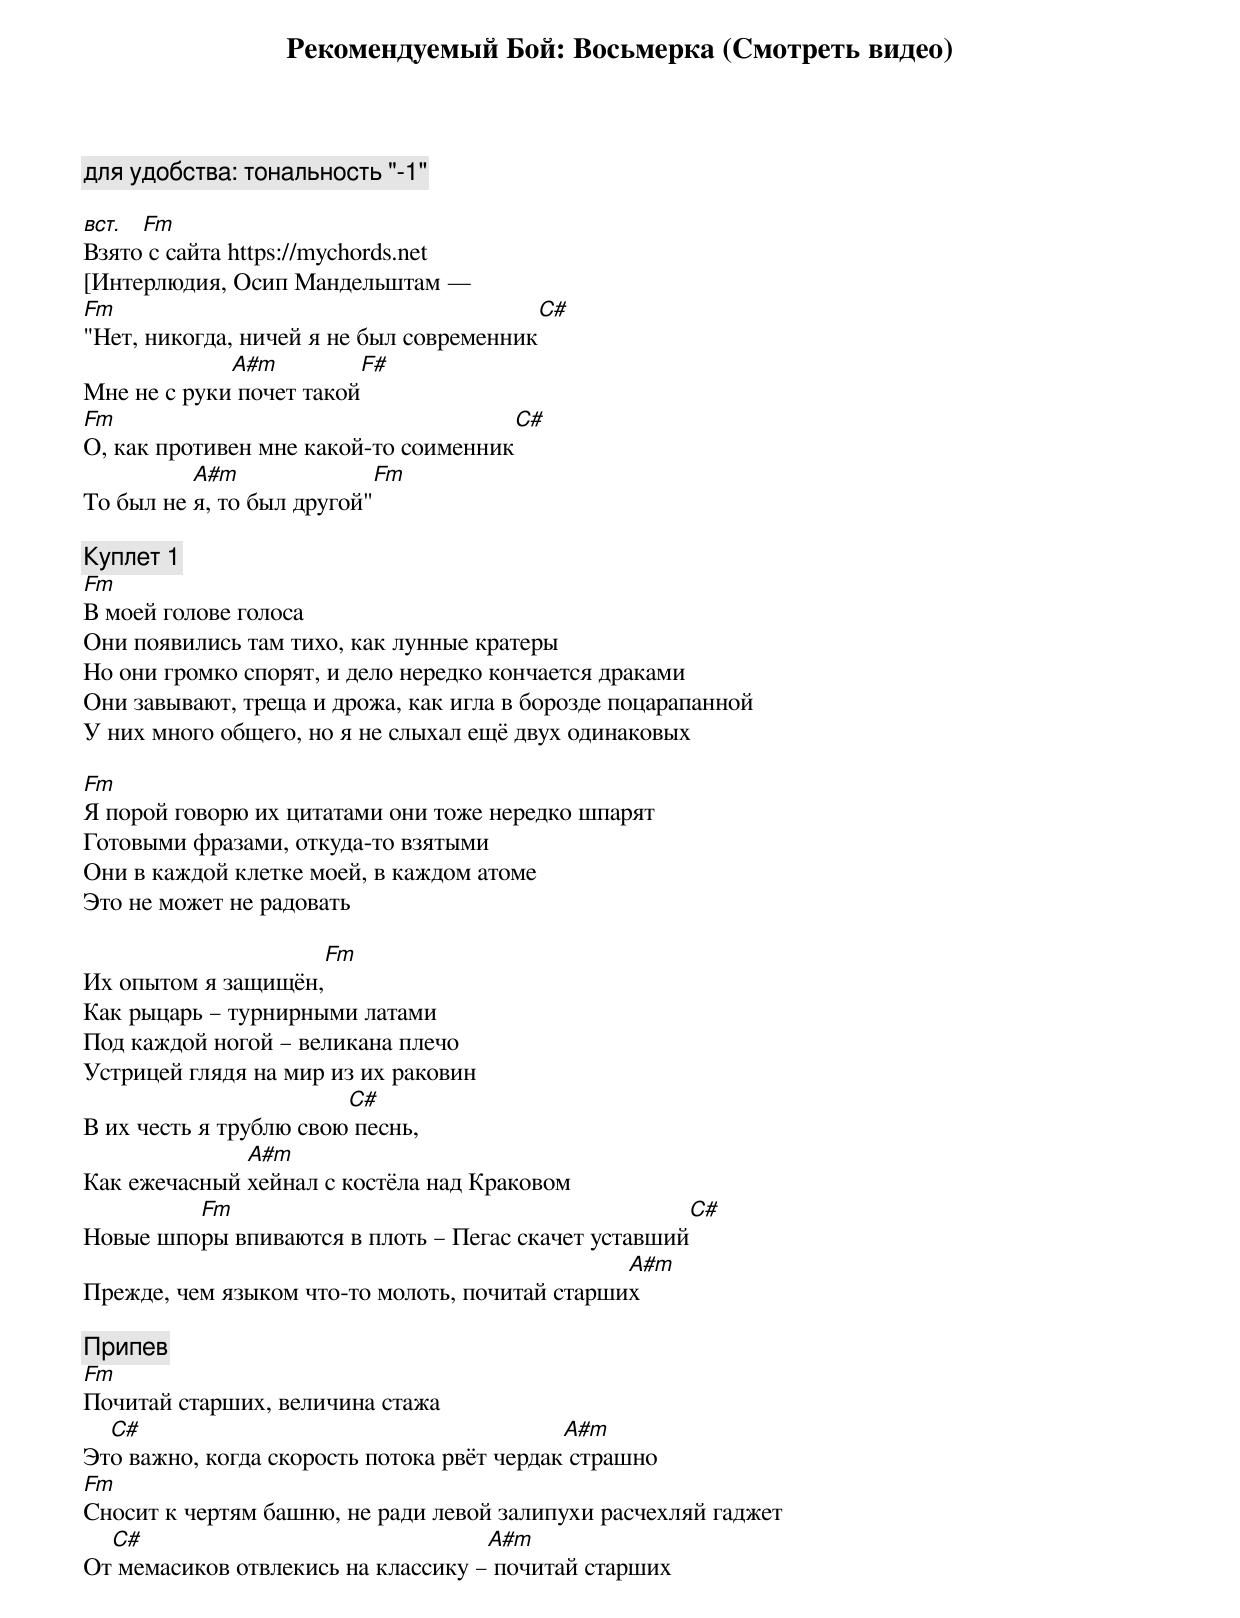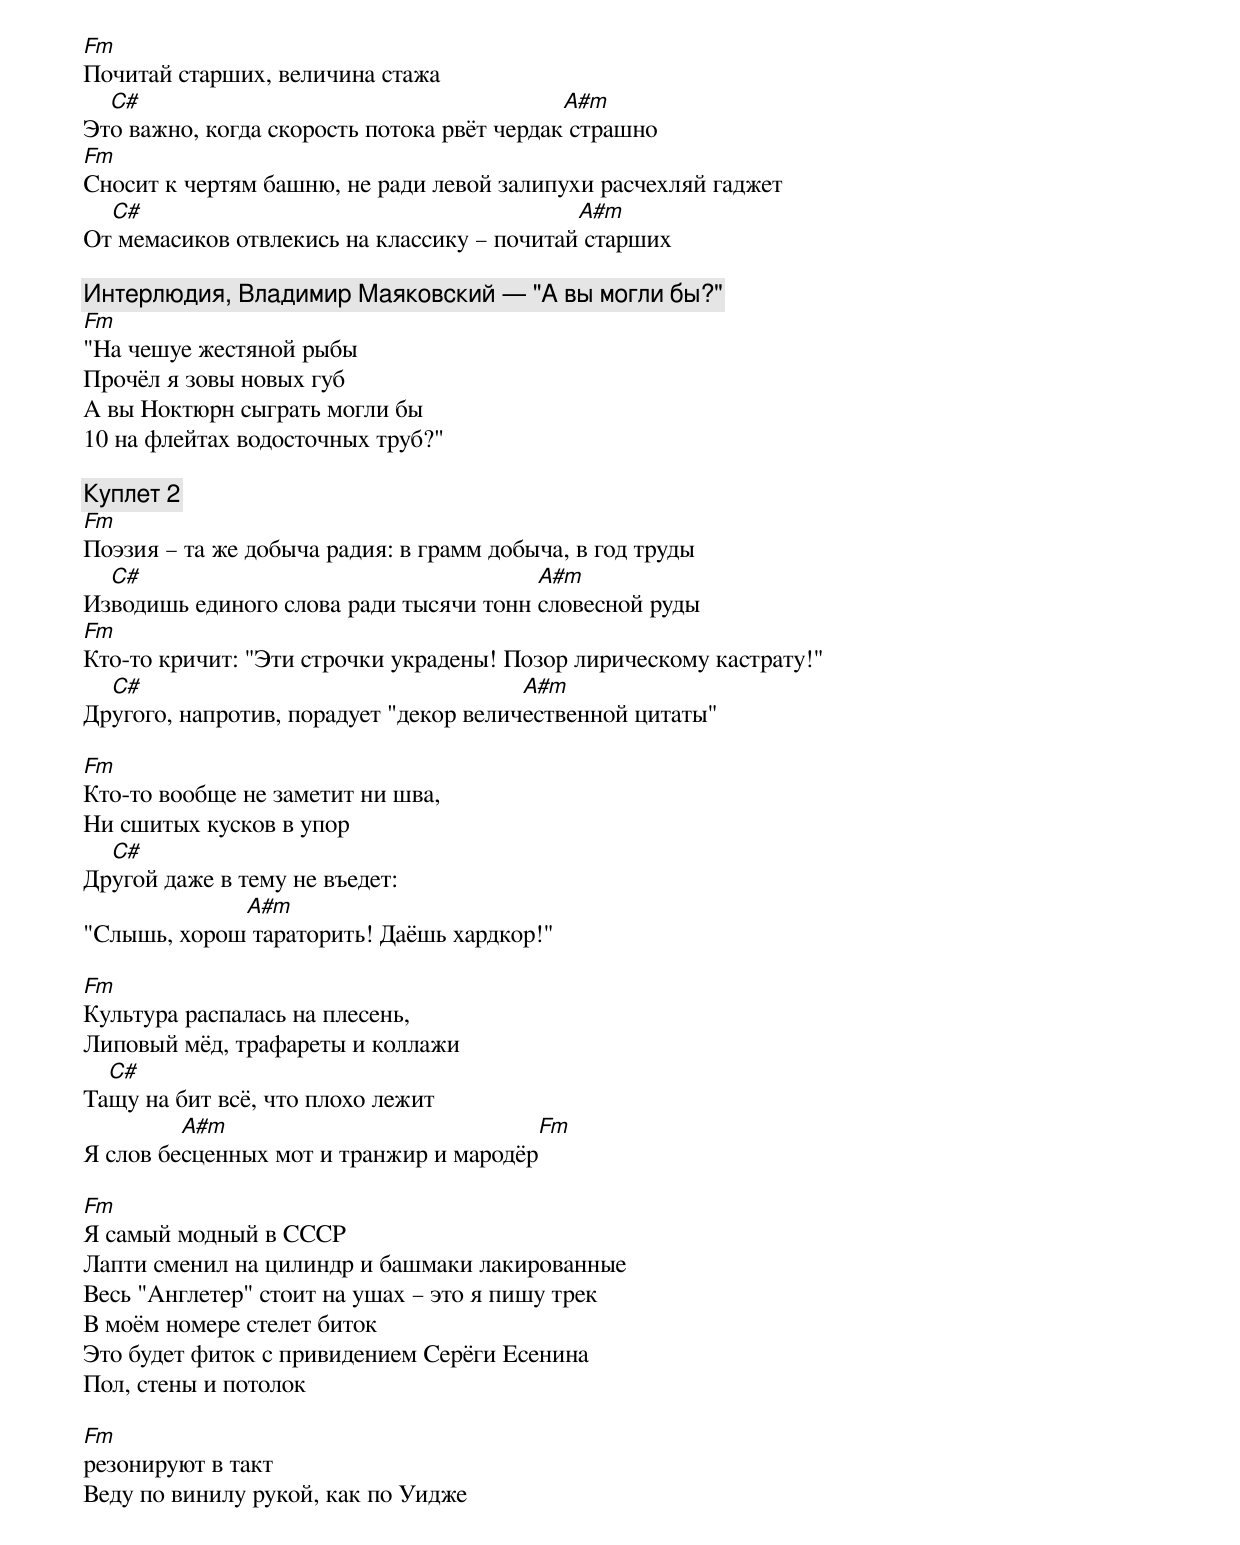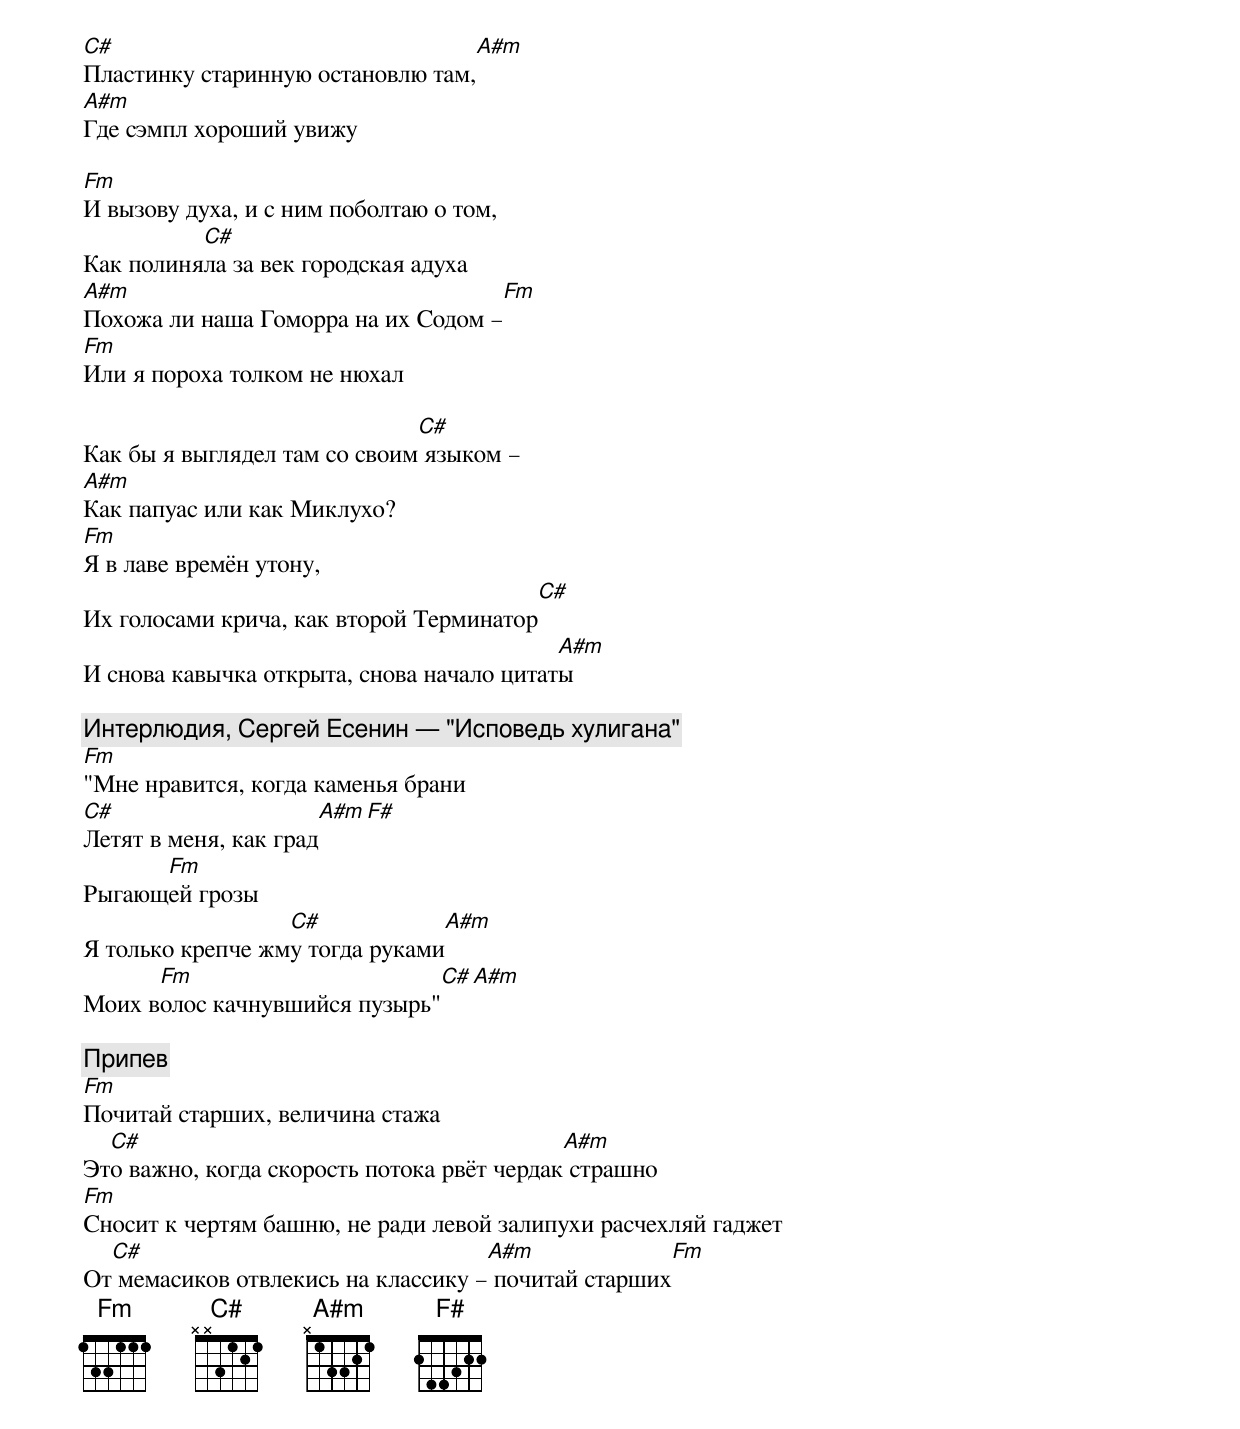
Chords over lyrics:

Рекомендуемый Бой: Восьмерка (Смотреть видео)

для удобства: тональность "-1"

вст. Fm
Взято с сайта https://mychords.net
[Интерлюдия, Осип Мандельштам —
Fm                                                 C#
"Нет, никогда, ничей я не был современник
             A#m         F#
Мне не с руки почет такой
Fm                                               C#
О, как противен мне какой-то соименник
          A#m                      Fm
То был не я, то был другой"

[Куплет 1]
Fm
В моей голове голоса
Они появились там тихо, как лунные кратеры
Но они громко спорят, и дело нередко кончается драками
Они завывают, треща и дрожа, как игла в борозде поцарапанной
У них много общего, но я не слыхал ещё двух одинаковых

Fm
Я порой говорю их цитатами они тоже нередко шпарят
Готовыми фразами, откуда-то взятыми
Они в каждой клетке моей, в каждом атоме
Это не может не радовать

                          Fm
Их опытом я защищён,
Как рыцарь – турнирными латами
Под каждой ногой – великана плечо
Устрицей глядя на мир из их раковин
                        C#
В их честь я трублю свою песнь,
              A#m
Как ежечасный хейнал с костёла над Краковом
         Fm                                                              C#
Новые шпоры впиваются в плоть – Пегас скачет уставший
                                                A#m
Прежде, чем языком что-то молоть, почитай старших

[Припев]
Fm
Почитай старших, величина стажа
  C#                                        A#m
Это важно, когда скорость потока рвёт чердак страшно
Fm
Сносит к чертям башню, не ради левой залипухи расчехляй гаджет
  C#                                A#m
От мемасиков отвлекись на классику – почитай старших

Fm
Почитай старших, величина стажа
  C#                                        A#m
Это важно, когда скорость потока рвёт чердак страшно
Fm
Сносит к чертям башню, не ради левой залипухи расчехляй гаджет
  C#                                        A#m
От мемасиков отвлекись на классику – почитай старших

[Интерлюдия, Владимир Маяковский — "А вы могли бы?"]
Fm
"На чешуе жестяной рыбы
Прочёл я зовы новых губ
А вы Ноктюрн сыграть могли бы
10 на флейтах водосточных труб?"

[Куплет 2]
Fm
Поэзия – та же добыча радия: в грамм добыча, в год труды
  C#                                    A#m
Изводишь единого слова ради тысячи тонн словесной руды
Fm
Кто-то кричит: "Эти строчки украдены! Позор лирическому кастрату!"
  C#                                    A#m
Другого, напротив, порадует "декор величественной цитаты"

Fm
Кто-то вообще не заметит ни шва,
Ни сшитых кусков в упор
  C#
Другой даже в тему не въедет:
             A#m
"Слышь, хорош тараторить! Даёшь хардкор!"

Fm
Культура распалась на плесень,
Липовый мёд, трафареты и коллажи
  C#
Тащу на бит всё, что плохо лежит
         A#m                                               Fm
Я слов бесценных мот и транжир и мародёр

Fm
Я самый модный в СССР
Лапти сменил на цилиндр и башмаки лакированные
Весь "Англетер" стоит на ушах – это я пишу трек
В моём номере стелет биток
Это будет фиток с привидением Серёги Есенина
Пол, стены и потолок

Fm
резонируют в такт
Веду по винилу рукой, как по Уидже
C#                                      A#m
Пластинку старинную остановлю там,
A#m
Где сэмпл хороший увижу

Fm
И вызову духа, и с ним поболтаю о том,
          C#
Как полиняла за век городская адуха
A#m                                            Fm
Похожа ли наша Гоморра на их Содом –
Fm
Или я пороха толком не нюхал

                              C#
Как бы я выглядел там со своим языком –
A#m
Как папуас или как Миклухо?
Fm
Я в лаве времён утону,
                                                     C#
Их голосами крича, как второй Терминатор
                                           A#m
И снова кавычка открыта, снова начало цитаты

[Интерлюдия, Сергей Есенин — "Исповедь хулигана"]
Fm
"Мне нравится, когда каменья брани
C#                    A#m F#
Летят в меня, как град
      Fm
Рыгающей грозы
                  C#              A#m
Я только крепче жму тогда руками
      Fm                                      C#   A#m
Моих волос качнувшийся пузырь"

[Припев]
Fm
Почитай старших, величина стажа
  C#                                        A#m
Это важно, когда скорость потока рвёт чердак страшно
Fm
Сносит к чертям башню, не ради левой залипухи расчехляй гаджет
  C#                                A#m                           Fm
От мемасиков отвлекись на классику – почитай старших
